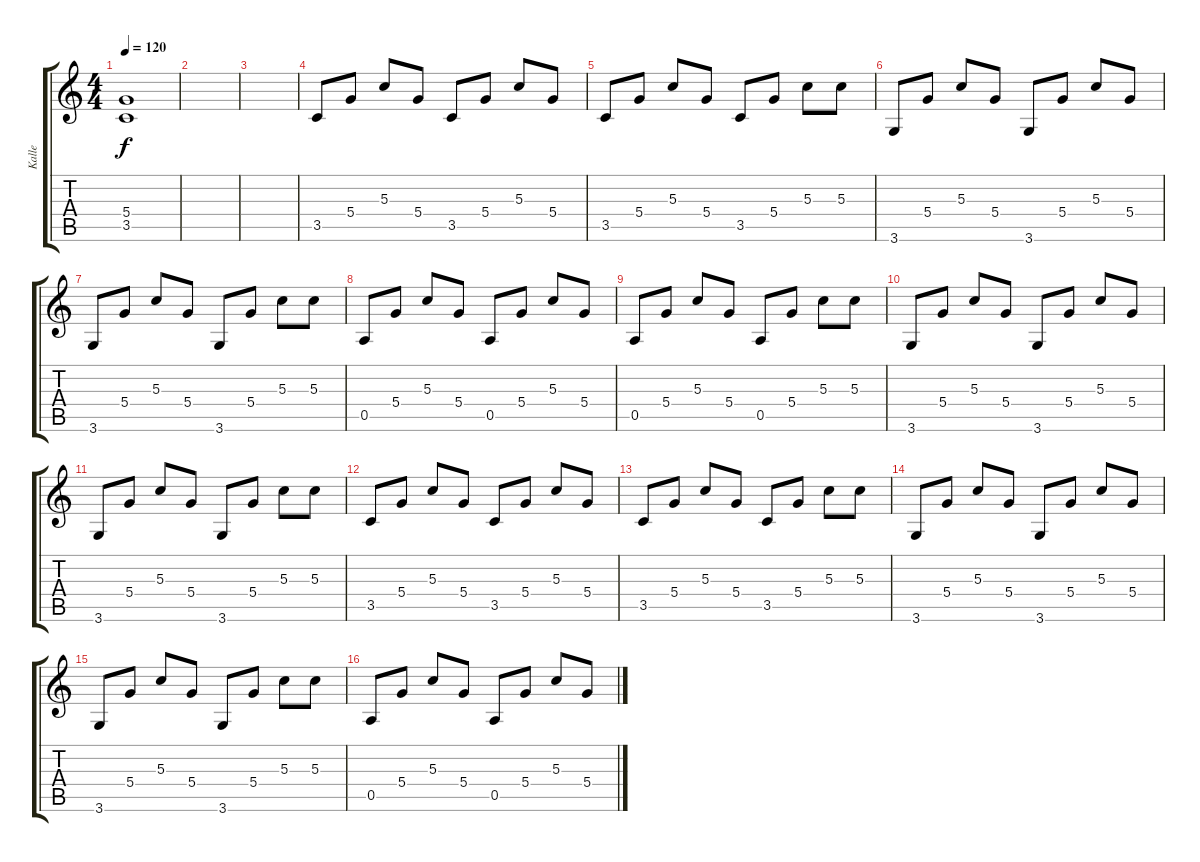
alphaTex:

\track ("Kalle" "Kalle") {instrument electricguitarclean}
\staff {score tabs}
\tuning (E4 B3 G3 D3 A2 E2) {hide}
\ts (4 4)
\tempo 120
\clef g2
\ks c
(5.4{t} 3.5{t}).1{dy f} |
|
|
3.5.8{instrument electricguitarclean} 5.4.8 5.3.8 5.4.8 3.5.8 5.4.8 5.3.8 5.4.8 |
3.5.8 5.4.8 5.3.8 5.4.8 3.5.8 5.4.8 5.3.8 5.3.8 |
3.6.8 5.4.8 5.3.8 5.4.8 3.6.8 5.4.8 5.3.8 5.4.8 |
3.6.8 5.4.8 5.3.8 5.4.8 3.6.8 5.4.8 5.3.8 5.3.8 |
0.5.8 5.4.8 5.3.8 5.4.8 0.5.8 5.4.8 5.3.8 5.4.8 |
0.5.8 5.4.8 5.3.8 5.4.8 0.5.8 5.4.8 5.3.8 5.3.8 |
3.6.8 5.4.8 5.3.8 5.4.8 3.6.8 5.4.8 5.3.8 5.4.8 |
3.6.8 5.4.8 5.3.8 5.4.8 3.6.8 5.4.8 5.3.8 5.3.8 |
3.5.8 5.4.8 5.3.8 5.4.8 3.5.8 5.4.8 5.3.8 5.4.8 |
3.5.8 5.4.8 5.3.8 5.4.8 3.5.8 5.4.8 5.3.8 5.3.8 |
3.6.8 5.4.8 5.3.8 5.4.8 3.6.8 5.4.8 5.3.8 5.4.8 |
3.6.8 5.4.8 5.3.8 5.4.8 3.6.8 5.4.8 5.3.8 5.3.8 |
0.5.8 5.4.8 5.3.8 5.4.8 0.5.8 5.4.8 5.3.8 5.4.8
